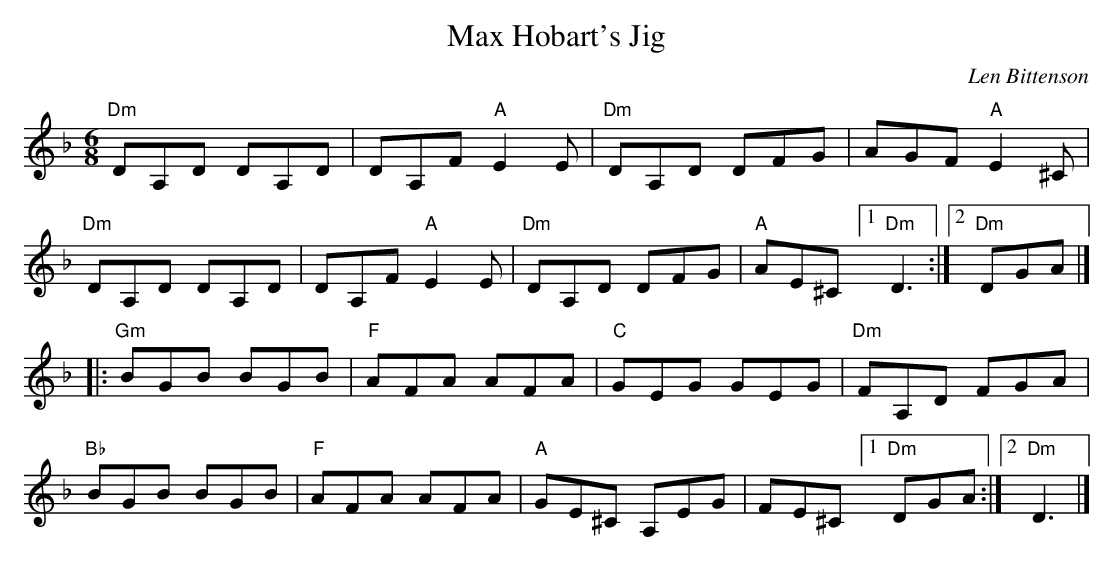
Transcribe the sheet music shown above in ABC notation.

X:1
T:Max Hobart's Jig
C:Len Bittenson
K:Dm
M:6/8
"Dm"DA,D DA,D|DA,F "A"E2E|"Dm"DA,D DFG|AGF "A"E2^C|
"Dm"DA,D DA,D|DA,F "A"E2E|"Dm"DA,D DFG|"A"AE^C[1"Dm"D3:|[2"Dm"DGA|]
|:"Gm"BGB BGB|"F"AFA AFA|"C"GEG GEG|"Dm"FA,D FGA|
"Bb"BGB BGB|"F"AFA AFA|"A"GE^C A,EG|FE^C [1"Dm"DGA:|[2"Dm"D3|]

$SmallLMargin
$SmallRMargin
